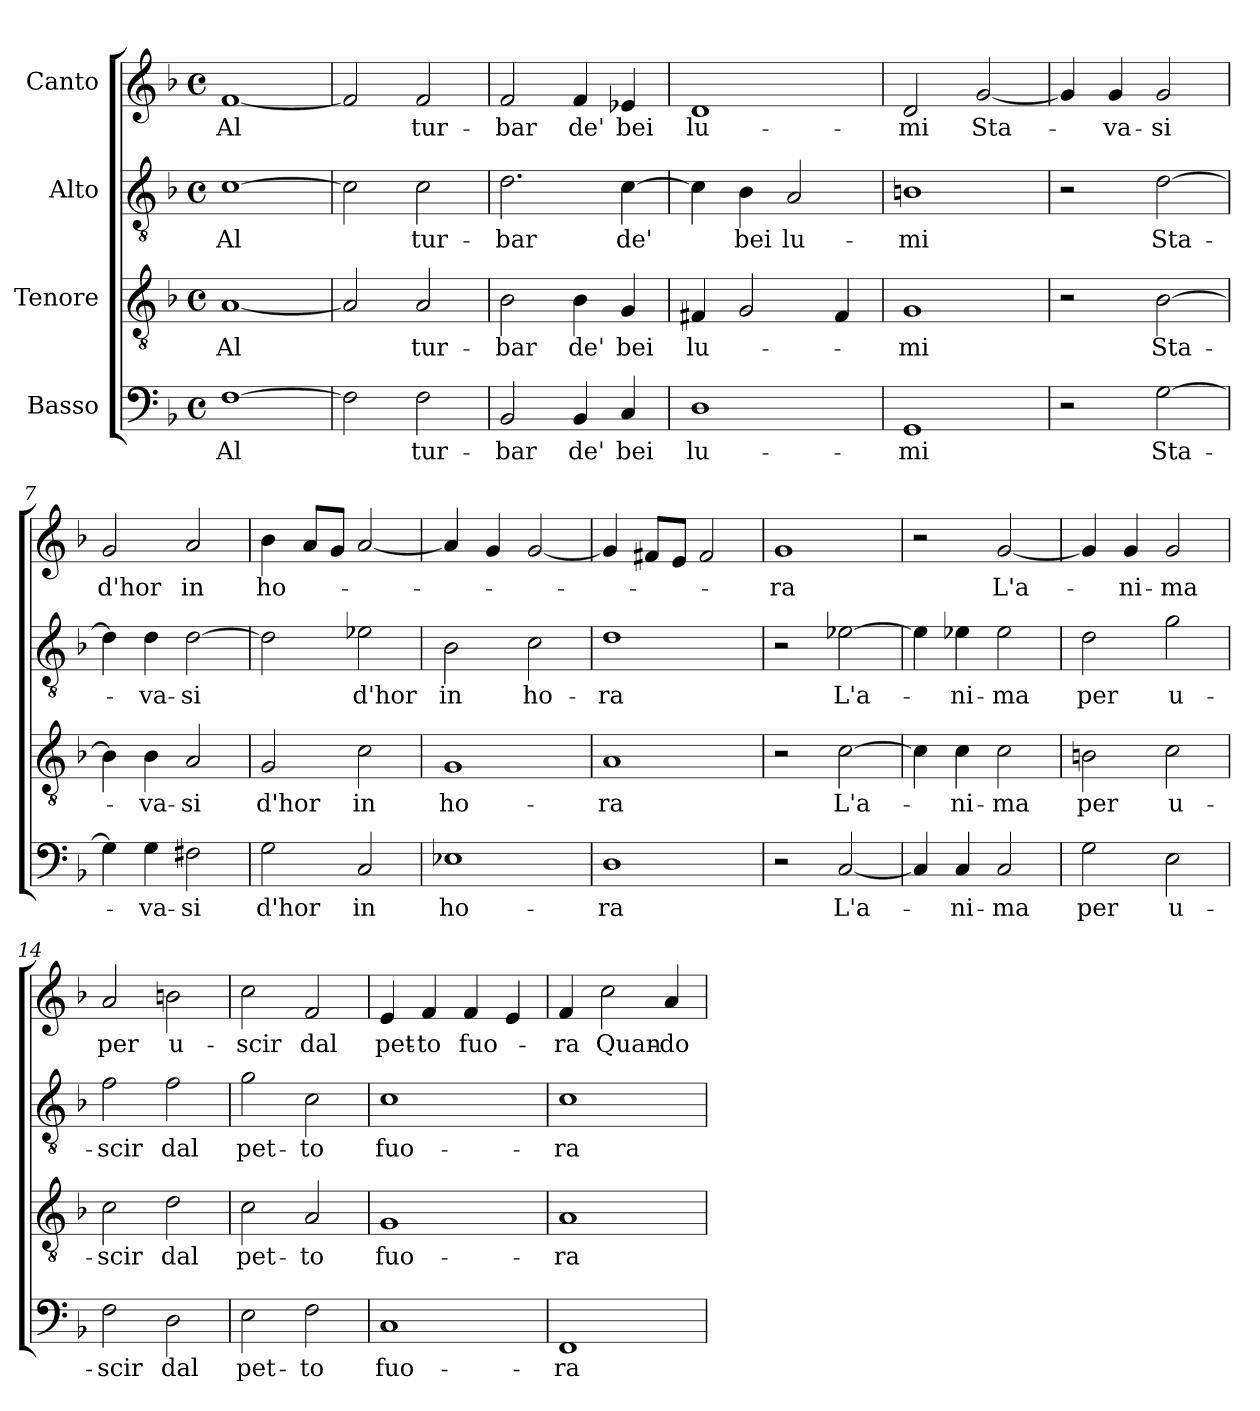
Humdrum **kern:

**kern	**text	**kern	**text	**kern	**text	**kern	**text
*part4	*part4	*part3	*part3	*part2	*part2	*part1	*part1
*staff4	*staff4	*staff3	*staff3	*staff2	*staff2	*staff1	*staff1
*I"Basso	*	*I"Tenore	*	*I"Alto	*	*I"Canto	*
*clefF4	*	*clefGv2	*	*clefGv2	*	*clefG2	*
*k[b-]	*	*k[b-]	*	*k[b-]	*	*k[b-]	*
*F:	*	*F:	*	*F:	*	*F:	*
*M4/4	*	*M4/4	*	*M4/4	*	*M4/4	*
*met(c)	*	*met(c)	*	*met(c)	*	*met(c)	*
=1	=1	=1	=1	=1	=1	=1	=1
!	!LO:LY:b	!	!LO:LY:b	!	!LO:LY:b	!	!LO:LY:b
[>1F	Al	[<1A	Al	[>1c	Al	[<1f	Al
=2	=2	=2	=2	=2	=2	=2	=2
2F\]	.	2A/]	.	2c\]	.	2f/]	.
!	!LO:LY:b	!	!LO:LY:b	!	!LO:LY:b	!	!LO:LY:b
2F\	tur-	2A/	tur-	2c\	tur-	2f/	tur-
=3	=3	=3	=3	=3	=3	=3	=3
!	!LO:LY:b	!	!LO:LY:b	!	!LO:LY:b	!	!LO:LY:b
2BB-/	-bar	2B-\	-bar	2.d\	-bar	2f/	-bar
!	!LO:LY:b	!	!LO:LY:b	!	!	!	!LO:LY:b
4BB-/	de'	4B-\	de'	.	.	4f/	de'
!	!LO:LY:b	!	!LO:LY:b	!	!LO:LY:b	!	!LO:LY:b
4C/	bei	4G/	bei	[>4c\	de'	4e-X/	bei
=4	=4	=4	=4	=4	=4	=4	=4
!	!LO:LY:b:rj	!	!LO:LY:b	!	!	!	!LO:LY:b:rj
1D	lu-	4F#X/	lu-	4c\]	.	1d	lu-
!	!	!	!	!	!LO:LY:b	!	!
.	.	2G/	.	4B-\	bei	.	.
!	!	!	!	!	!LO:LY:b	!	!
.	.	.	.	2A/	lu-	.	.
.	.	4F#/	.	.	.	.	.
=5	=5	=5	=5	=5	=5	=5	=5
!	!LO:LY:b	!	!LO:LY:b	!	!LO:LY:b	!	!LO:LY:b
1GG	-mi	1G	-mi	1Bn	-mi	2d/	-mi
!	!	!	!	!	!	!	!LO:LY:b
.	.	.	.	.	.	[<2g/	Sta-
!!LO:LB:g=z
=6	=6	=6	=6	=6	=6	=6	=6
2r	.	2r	.	2r	.	4g/]	.
!	!	!	!	!	!	!	!LO:LY:b
.	.	.	.	.	.	4g/	-va-
!	!LO:LY:b	!	!LO:LY:b	!	!LO:LY:b	!	!LO:LY:b
[>2G\	Sta-	[>2B-\	Sta-	[>2d\	Sta-	2g/	-si
=7	=7	=7	=7	=7	=7	=7	=7
!	!	!	!	!	!	!	!LO:LY:b
4G\]	.	4B-\]	.	4d\]	.	2g/	d'hor
!	!LO:LY:b	!	!LO:LY:b	!	!LO:LY:b	!	!
4G\	-va-	4B-\	-va-	4d\	-va-	.	.
!	!LO:LY:b	!	!LO:LY:b	!	!LO:LY:b	!	!LO:LY:b
2F#X\	-si	2A/	-si	[>2d\	-si	2a/	in
=8	=8	=8	=8	=8	=8	=8	=8
!	!LO:LY:b	!	!LO:LY:b	!	!	!	!LO:LY:b
2G\	d'hor	2G/	d'hor	2d\]	.	4b-\	ho-
.	.	.	.	.	.	8a/L	.
.	.	.	.	.	.	8g/J	.
!	!LO:LY:b	!	!LO:LY:b	!	!LO:LY:b	!	!
2C/	in	2c\	in	2e-X\	d'hor	[<2a/	.
=9	=9	=9	=9	=9	=9	=9	=9
!	!LO:LY:b	!	!LO:LY:b	!	!LO:LY:b	!	!
1E-X	ho-	1G	ho-	2B-\	in	4a/]	.
.	.	.	.	.	.	4g/	.
!	!	!	!	!	!LO:LY:b	!	!
.	.	.	.	2c\	ho-	[<2g/	.
=10	=10	=10	=10	=10	=10	=10	=10
!	!LO:LY:b	!	!LO:LY:b	!	!LO:LY:b	!	!
1D	-ra	1A	-ra	1d	-ra	4g/]	.
.	.	.	.	.	.	8f#X/L	.
.	.	.	.	.	.	8e/J	.
.	.	.	.	.	.	2f#/	.
=11	=11	=11	=11	=11	=11	=11	=11
!	!	!	!	!	!	!	!LO:LY:b
2r	.	2r	.	2r	.	1g	-ra
!	!LO:LY:b	!	!LO:LY:b	!	!LO:LY:b	!	!
[<2C/	L'a-	[<2c\	L'a-	[<2e-X\	L'a-	.	.
!!LO:LB:g=z
=12	=12	=12	=12	=12	=12	=12	=12
4C/]	.	4c\]	.	4e-\]	.	2r	.
!	!LO:LY:b	!	!LO:LY:b	!	!LO:LY:b	!	!
4C/	-ni-	4c\	-ni-	4e-i\	-ni-	.	.
!	!LO:LY:b	!	!LO:LY:b	!	!LO:LY:b	!	!LO:LY:b
2C/	-ma	2c\	-ma	2e-\	-ma	[<2g/	L'a-
=13	=13	=13	=13	=13	=13	=13	=13
!	!LO:LY:b	!	!LO:LY:b	!	!LO:LY:b	!	!
2G\	per	2Bn\	per	2d\	per	4g/]	.
!	!	!	!	!	!	!	!LO:LY:b
.	.	.	.	.	.	4g/	-ni-
!	!LO:LY:b	!	!LO:LY:b	!	!LO:LY:b	!	!LO:LY:b
2E\	u-	2c\	u-	2g\	u-	2g/	-ma
=14	=14	=14	=14	=14	=14	=14	=14
!	!LO:LY:b	!	!LO:LY:b	!	!LO:LY:b	!	!LO:LY:b
2F\	-scir	2c\	-scir	2f\	-scir	2a/	per
!	!LO:LY:b	!	!LO:LY:b	!	!LO:LY:b	!	!LO:LY:b
2D\	dal	2d\	dal	2f\	dal	2bn\	u-
=15	=15	=15	=15	=15	=15	=15	=15
!	!LO:LY:b	!	!LO:LY:b	!	!LO:LY:b	!	!LO:LY:b
2E\	pet-	2c\	pet-	2g\	pet-	2cc\	-scir
!	!LO:LY:b	!	!LO:LY:b	!	!LO:LY:b	!	!LO:LY:b
2F\	-to	2A/	-to	2c\	-to	2f/	dal
=16	=16	=16	=16	=16	=16	=16	=16
!	!LO:LY:b	!	!LO:LY:b	!	!LO:LY:b	!	!LO:LY:b
1C	fuo-	1G	fuo-	1c	fuo-	4e/	pet-
!	!	!	!	!	!	!	!LO:LY:b
.	.	.	.	.	.	4f/	-to
!	!	!	!	!	!	!	!LO:LY:b
.	.	.	.	.	.	4f/	fuo-
.	.	.	.	.	.	4e/	.
=17	=17	=17	=17	=17	=17	=17	=17
!	!LO:LY:b	!	!LO:LY:b	!	!LO:LY:b	!	!LO:LY:b
1FF	-ra	1A	-ra	1c	-ra	4f/	-ra
!	!	!	!	!	!	!	!LO:LY:b
.	.	.	.	.	.	2cc\	Quan-
!	!	!	!	!	!	!	!LO:LY:b
.	.	.	.	.	.	4a/	-do
=	=	=	=	=	=	=	=
*-	*-	*-	*-	*-	*-	*-	*-
